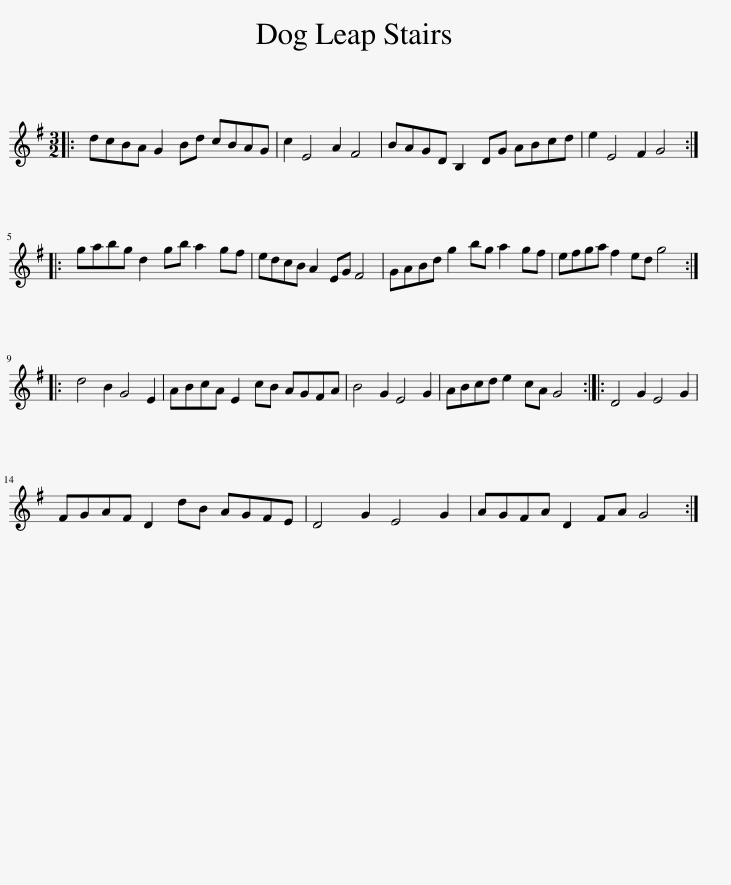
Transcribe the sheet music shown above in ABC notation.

X:1
L:1/8
M:3/2
I:linebreak $
K:G
V:1 treble
V:1
|: dcBA G2 Bd cBAG | c2 E4 A2 F4 | BAGD B,2 DG ABcd | e2 E4 F2 G4 ::$ gabg d2 gb a2 gf | %5
 edcB A2 EG F4 | GABd g2 bg a2 gf | efga f2 ed g4 ::$ d4 B2 G4 E2 | ABcA E2 cB AGFA | %10
 B4 G2 E4 G2 | ABcd e2 cA G4 :: D4 G2 E4 G2 |$ FGAF D2 dB AGFE | D4 G2 E4 G2 | %15
 AGFA D2 FA G4 :| %16
